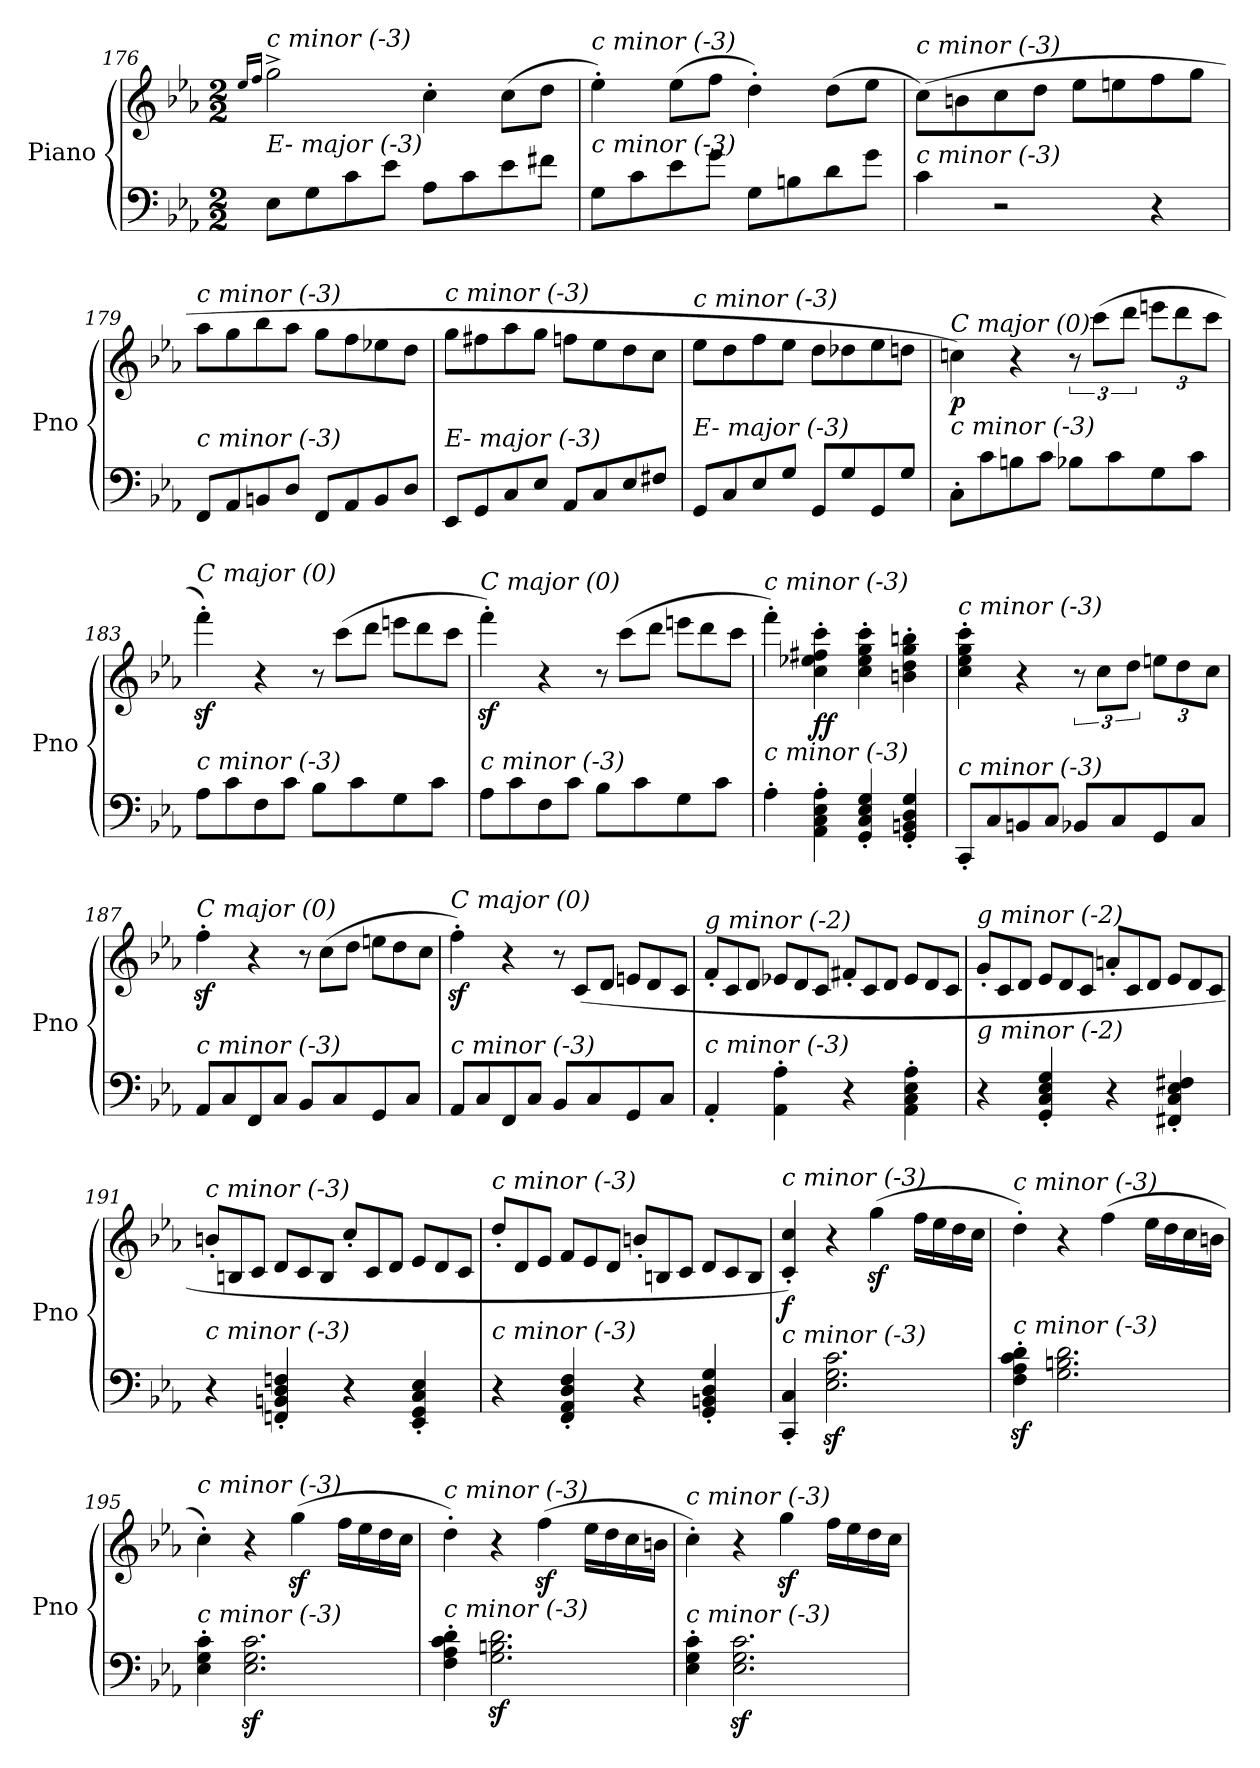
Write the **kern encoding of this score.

**kern	**kern	**dynam
*part1	*part1	*part1
*staff2	*staff1	*staff1/2
*I"Piano	*	*
*I'Pno	*	*
*clefF4	*clefG2	*
*k[b-e-a-]	*k[b-e-a-]	*
*M2/2	*M2/2	*
=176	=176	=176
.	16qee-/LL	.
.	16qff/JJ	.
!	!LO:TX:i:t=c minor (-3)	!
!LO:TX:i:t=E- major (-3)	!	!
8E-\L	2gg^\	.
8G\	.	.
8c\	.	.
8e-\J	.	.
8A-\L	4cc'\	.
8c\	.	.
8e-\	(>8cc\L	.
8f#X\J	8dd\J	.
=177	=177	=177
!	!LO:TX:i:t=c minor (-3)	!
!LO:TX:i:t=c minor (-3)	!	!
8G\L	4ee-'\)	.
8c\	.	.
8e-\	(>8ee-\L	.
8g\J	8ff\J	.
8G\L	4dd'\)	.
8Bn\	.	.
8d\	(>8dd\L	.
8g\J	8ee-\J	.
=178	=178	=178
!	!LO:TX:i:t=c minor (-3)	!
!LO:TX:i:t=c minor (-3)	!	!
4c\	(>8cc\L)	.
.	8bn\	.
2r	8cc\	.
.	8dd\J	.
.	8ee-\L	.
.	8een\	.
4r	8ff\	.
.	8gg\J	.
!!LO:PB:g=z
=179	=179	=179
!	!LO:TX:i:t=c minor (-3)	!
!LO:TX:i:t=c minor (-3)	!	!
!	!	!LO:DY:a=2
8FF/L	8aa-\L	other-dynamics
8AA-/	8gg\	.
8BBn/	8bb-\	.
8D/J	8aa-\J	.
8FF/L	8gg\L	.
8AA-/	8ff\	.
8BB/	8ee-X\	.
8D/J	8dd\J	.
=180	=180	=180
!	!LO:TX:i:t=c minor (-3)	!
!LO:TX:i:t=E- major (-3)	!	!
8EE-/L	8gg\L	.
8GG/	8ff#X\	.
8C/	8aa-\	.
8E-/J	8gg\J	.
8AA-/L	8ffn\L	.
8C/	8ee-\	.
8E-/	8dd\	.
8F#X/J	8cc\J	.
=181	=181	=181
!	!LO:TX:i:t=c minor (-3)	!
!LO:TX:i:t=E- major (-3)	!	!
8GG/L	8ee-\L	.
8C/	8dd\	.
8E-/	8ff\	.
8G/J	8ee-\J	.
8GG/L	8dd\L	.
8G/	8dd-Xi\	.
8GG/	8ee-\	.
8G/J	8dd\J	.
=182	=182	=182
!	!LO:TX:i:t=C major (0)	!
!LO:TX:i:t=c minor (-3)	!	!
!	!	!LO:DY:b
8C'\L	4ccn\)	p
8c\	.	.
8Bn\	4r	.
8c\J	.	.
8B-X\L	12r	.
.	(>12ccc\L	.
8c\	.	.
.	12ddd\J	.
8G\	12eeen\L	.
.	12ddd\	.
8c\J	.	.
.	12ccc\J	.
!!LO:LB:g=z
=183	=183	=183
!	!LO:TX:i:t=C major (0)	!
!LO:TX:i:t=c minor (-3)	!	!
8A-\L	4fffz<'\)	.
8c\	.	.
8F\	4r	.
8c\J	.	.
*	*Xtuplet	*
8B-\L	12r	.
.	(>12ccc\L	.
8c\	.	.
.	12ddd\J	.
8G\	12eeen\L	.
.	12ddd\	.
8c\J	.	.
.	12ccc\J	.
=184	=184	=184
!	!LO:TX:i:t=C major (0)	!
!LO:TX:i:t=c minor (-3)	!	!
8A-\L	4fffz<'\)	.
8c\	.	.
8F\	4r	.
8c\J	.	.
8B-\L	12r	.
.	(>12ccc\L	.
8c\	.	.
.	12ddd\J	.
8G\	12eeen\L	.
.	12ddd\	.
8c\J	.	.
.	12ccc\J	.
=185	=185	=185
!	!LO:TX:i:t=c minor (-3)	!
!LO:TX:i:t=c minor (-3)	!	!
4A-'\	4fff'\)	.
!	!	!LO:DY:b
4AA-\' 4C\' 4E-\' 4A-\'	4cc\' 4ee-X\' 4ff#X\' 4ccc\'	ff
4GG/' 4C/' 4E-/' 4G/'	4cc\' 4ee-\' 4gg\' 4ccc\'	.
4GG/' 4BBn/' 4D/' 4G/'	4bn\' 4dd\' 4gg\' 4bbn\'	.
!!LO:LB:g=z
=186	=186	=186
!	!LO:TX:i:t=c minor (-3)	!
!LO:TX:i:t=c minor (-3)	!	!
8CC'/L	4cc\' 4ee-\' 4gg\' 4ccc\'	.
8C/	.	.
8BBn/	4r	.
8C/J	.	.
*	*tuplet	*
8BB-X/L	12r	.
.	12cc\L	.
8C/	.	.
.	12dd\J	.
8GG/	12een\L	.
.	12dd\	.
8C/J	.	.
.	12cc\J	.
=187	=187	=187
!	!LO:TX:i:t=C major (0)	!
!LO:TX:i:t=c minor (-3)	!	!
8AA-/L	4ffz<'\	.
8C/	.	.
8FF/	4r	.
8C/J	.	.
*	*Xtuplet	*
8BB-/L	12r	.
.	(>12cc\L	.
8C/	.	.
.	12dd\J	.
8GG/	12een\L	.
.	12dd\	.
8C/J	.	.
.	12cc\J	.
=188	=188	=188
!	!LO:TX:i:t=C major (0)	!
!LO:TX:i:t=c minor (-3)	!	!
8AA-/L	4ffz<'\)	.
8C/	.	.
8FF/	4r	.
8C/J	.	.
8BB-/L	12r	.
.	(>12c/L	.
8C/	.	.
.	12d/J	.
8GG/	12en/L	.
.	12d/	.
8C/J	.	.
.	12c/J	.
!!LO:LB:g=z
=189	=189	=189
!	!LO:TX:i:t=g minor (-2)	!
!LO:TX:i:t=c minor (-3)	!	!
4AA-'/	12f'/L	.
.	12c/	.
.	12d/J	.
4AA-\' 4A-\'	12e-X/L	.
.	12d/	.
.	12c/J	.
4r	12f#X'/L	.
.	12c/	.
.	12d/J	.
4AA-\' 4C\' 4E-\' 4A-\'	12e-/L	.
.	12d/	.
.	12c/J	.
=190	=190	=190
!	!LO:TX:i:t=g minor (-2)	!
!LO:TX:i:t=g minor (-2)	!	!
4r	12g'/L	.
.	12c/	.
.	12d/J	.
4GG/' 4C/' 4E-/' 4G/'	12e-/L	.
.	12d/	.
.	12c/J	.
4r	12an'/L	.
.	12c/	.
.	12d/J	.
4FF#X/' 4C/' 4E-/' 4F#X/'	12e-/L	.
.	12d/	.
.	12c/J	.
=191	=191	=191
!	!LO:TX:i:t=c minor (-3)	!
!LO:TX:i:t=c minor (-3)	!	!
4r	12bn'/L	.
.	12Bn/	.
.	12c/J	.
4FFn/' 4BBn/' 4D/' 4Fn/'	12d/L	.
.	12c/	.
.	12B/J	.
4r	12cc'/L	.
.	12c/	.
.	12d/J	.
4EE-/' 4GG/' 4C/' 4E-/'	12e-/L	.
.	12d/	.
.	12c/J	.
!!LO:LB:g=z
=192	=192	=192
!	!LO:TX:i:t=c minor (-3)	!
!LO:TX:i:t=c minor (-3)	!	!
4r	12dd'/L	.
.	12d/	.
.	12e-/J	.
4FF/' 4AA-/' 4D/' 4F/'	12f/L	.
.	12e-/	.
.	12d/J	.
4r	12bn'/L	.
.	12Bn/	.
.	12c/J	.
4GG/' 4BBn/' 4D/' 4G/'	12d/L	.
.	12c/	.
.	12B/J	.
=193	=193	=193
!	!LO:TX:i:t=c minor (-3)	!
!LO:TX:i:t=c minor (-3)	!	!
!	!	!LO:DY:b
4CC/' 4C/'	4c/' 4cc/')	f
2.E-\z< 2.G\z< 2.c\z<	4r	.
.	(>4ggz<\	.
.	16ff\LL	.
.	16ee-\	.
.	16dd\	.
.	16cc\JJ	.
=194	=194	=194
!	!LO:TX:i:t=c minor (-3)	!
!LO:TX:i:t=c minor (-3)	!	!
4F\z<' 4A-\z<' 4c\z<' 4d\z<'	4dd'\)	.
2.G\ 2.Bn\ 2.d\	4r	.
.	(>4ff\	.
.	16ee-\LL	.
.	16dd\	.
.	16cc\	.
.	16bn\JJ	.
=195	=195	=195
!	!LO:TX:i:t=c minor (-3)	!
!LO:TX:i:t=c minor (-3)	!	!
4E-\' 4G\' 4c\'	4cc'\)	.
2.E-\z< 2.G\z< 2.c\z<	4r	.
.	(>4ggz<\	.
.	16ff\LL	.
.	16ee-\	.
.	16dd\	.
.	16cc\JJ	.
!!LO:PB:g=z
=196	=196	=196
!	!LO:TX:i:t=c minor (-3)	!
!LO:TX:i:t=c minor (-3)	!	!
4F\' 4A-\' 4c\' 4d\'	4dd'\)	.
2.G\z< 2.Bn\z< 2.d\z<	4r	.
.	(>4ffz<\	.
.	16ee-\LL	.
.	16dd\	.
.	16cc\	.
.	16bn\JJ	.
=197	=197	=197
!	!LO:TX:i:t=c minor (-3)	!
!LO:TX:i:t=c minor (-3)	!	!
4E-\' 4G\' 4c\'	4cc'\)	.
2.E-\z< 2.G\z< 2.c\z<	4r	.
.	4ggz<\	.
.	16ff\LL	.
.	16ee-\	.
.	16dd\	.
.	16cc\JJ	.
=	=	=
*-	*-	*-
